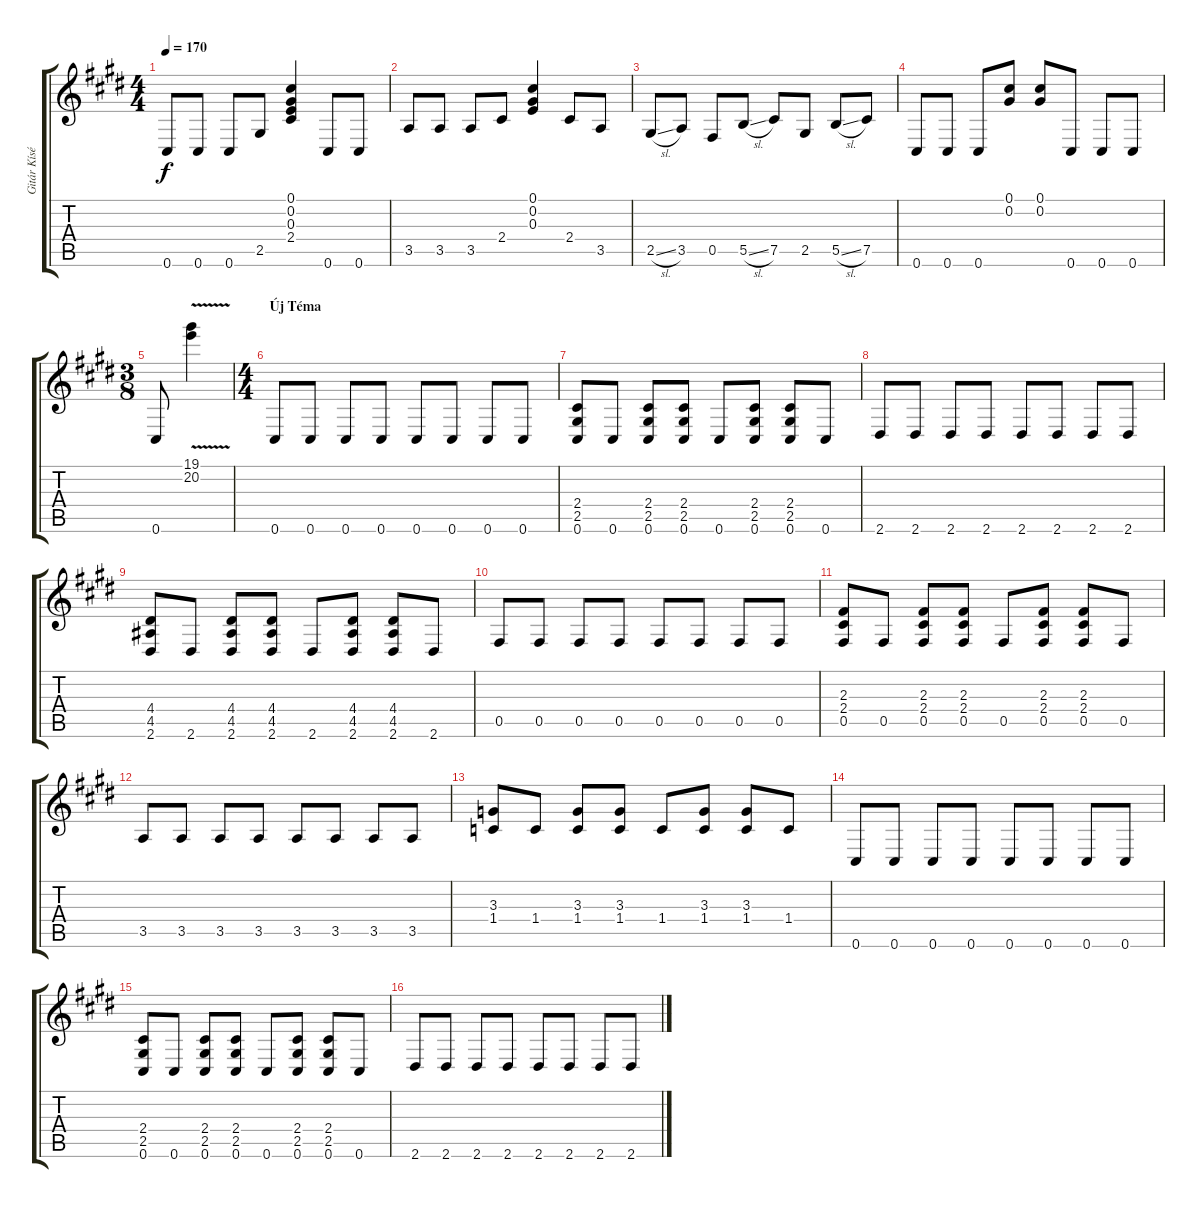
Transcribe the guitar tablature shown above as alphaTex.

\track ("Gitár Kíséret 2" "Gitár Kísé") {instrument distortionguitar}
\staff {score tabs}
\tuning (Db4 Ab3 E3 B2 Gb2 Db2) {hide}
\ts (4 4)
\tempo 170
\clef g2
\ks c#minor
0.6.8{dy f} 0.6.8 0.6.8 2.5.8 (0.1 0.2 0.3 2.4).4 0.6.8 0.6.8 |
3.5.8 3.5.8 3.5.8 2.4.8 (0.1 0.2 0.3).4 2.4.8 3.5.8 |
2.5{sl}.8 3.5.8 0.5.8 5.5{sl}.8 7.5.8 2.5.8 5.5{sl}.8 7.5.8 |
0.6.8 0.6.8 0.6.8 (0.1 0.2).8 (0.1 0.2).8 0.6.8 0.6.8 0.6.8 |
\ts (3 8)
0.6.8 (19.1{v} 20.2).4 |
\ts (4 4)
\section ("" "Új Téma")
0.6.8 0.6.8 0.6.8 0.6.8 0.6.8 0.6.8 0.6.8 0.6.8 |
(2.4 2.5 0.6).8 0.6.8 (2.4 2.5 0.6).8 (2.4 2.5 0.6).8 0.6.8 (2.4 2.5 0.6).8 (2.4 2.5 0.6).8 0.6.8 |
2.6.8 2.6.8 2.6.8 2.6.8 2.6.8 2.6.8 2.6.8 2.6.8 |
(4.4 4.5 2.6).8 2.6.8 (4.4 4.5 2.6).8 (4.4 4.5 2.6).8 2.6.8 (4.4 4.5 2.6).8 (4.4 4.5 2.6).8 2.6.8 |
0.5.8 0.5.8 0.5.8 0.5.8 0.5.8 0.5.8 0.5.8 0.5.8 |
(2.3 2.4 0.5).8 0.5.8 (2.3 2.4 0.5).8 (2.3 2.4 0.5).8 0.5.8 (2.3 2.4 0.5).8 (2.3 2.4 0.5).8 0.5.8 |
3.5.8 3.5.8 3.5.8 3.5.8 3.5.8 3.5.8 3.5.8 3.5.8 |
(3.3 1.4).8 1.4.8 (3.3 1.4).8 (3.3 1.4).8 1.4.8 (3.3 1.4).8 (3.3 1.4).8 1.4.8 |
0.6.8 0.6.8 0.6.8 0.6.8 0.6.8 0.6.8 0.6.8 0.6.8 |
(2.4 2.5 0.6).8 0.6.8 (2.4 2.5 0.6).8 (2.4 2.5 0.6).8 0.6.8 (2.4 2.5 0.6).8 (2.4 2.5 0.6).8 0.6.8 |
2.6.8 2.6.8 2.6.8 2.6.8 2.6.8 2.6.8 2.6.8 2.6.8
